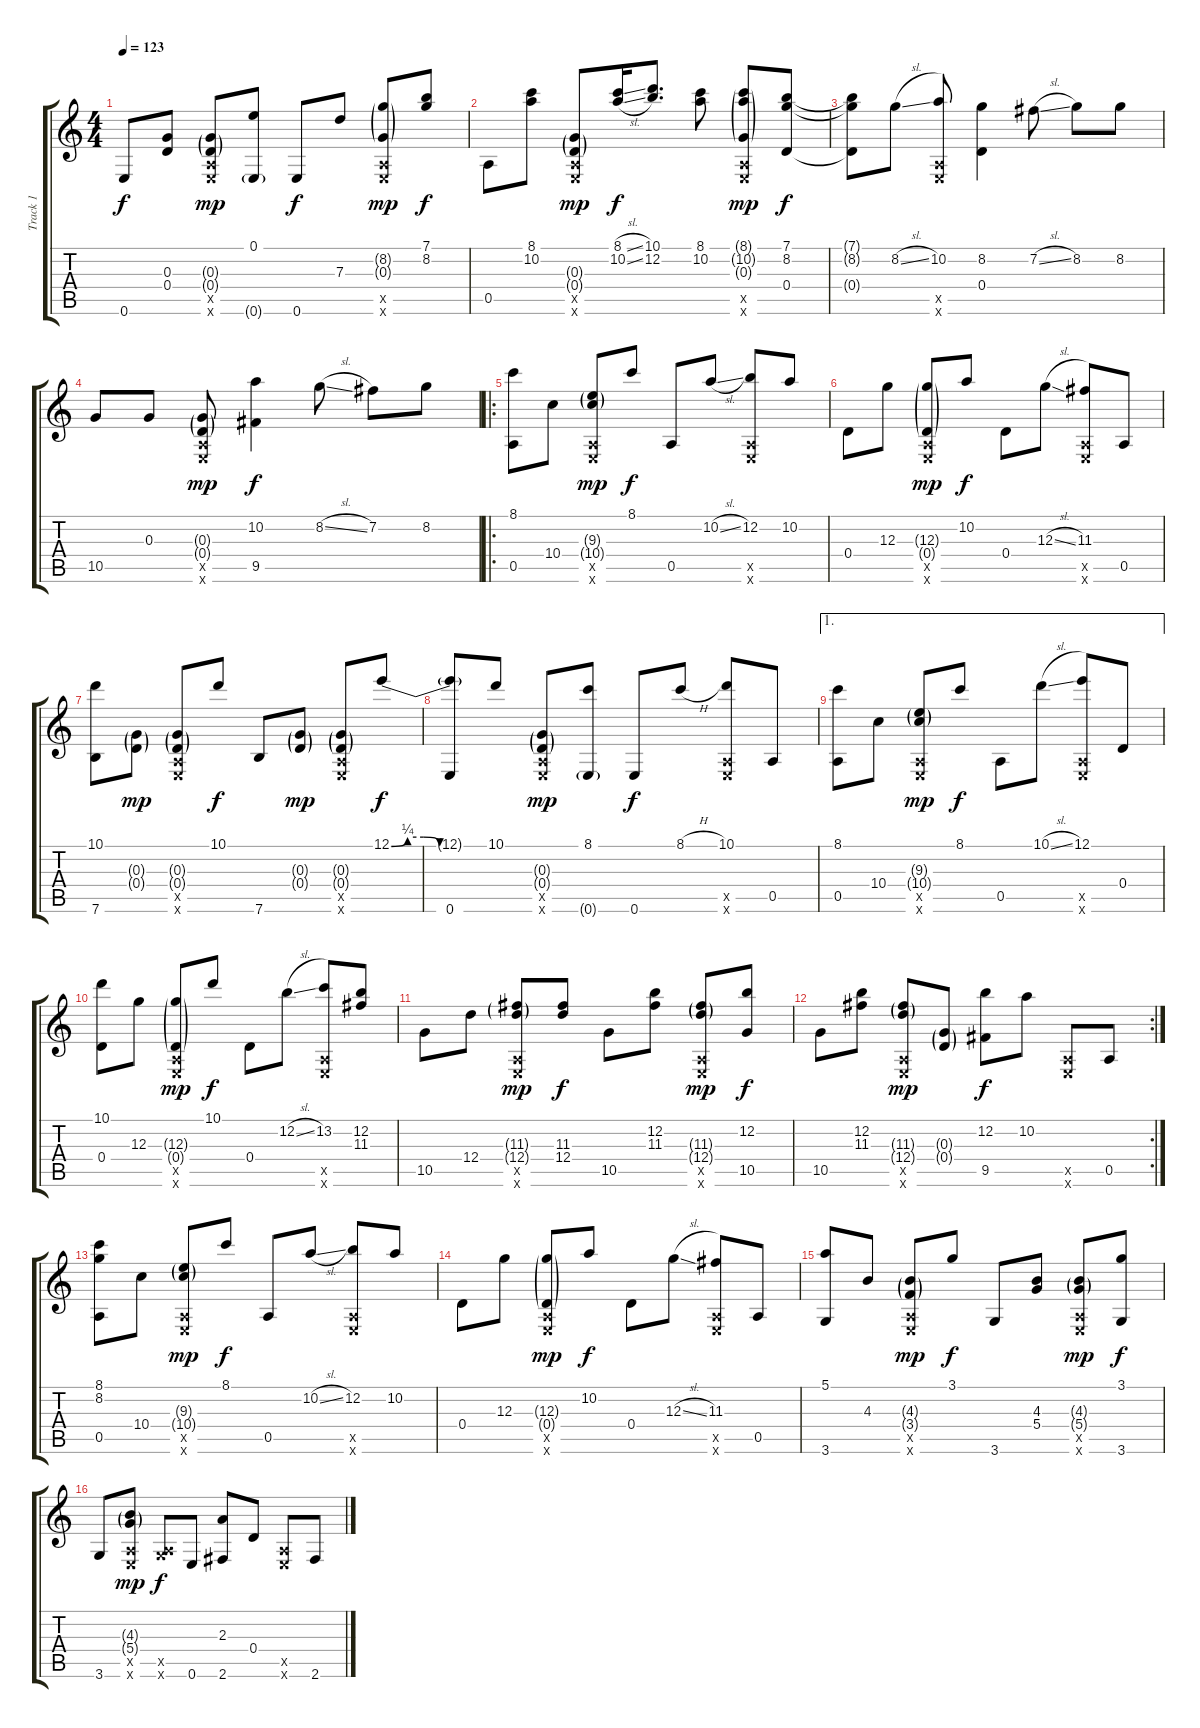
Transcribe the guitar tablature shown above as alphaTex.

\track ("Track 1" "Track 1") {instrument acousticguitarsteel}
\staff {score tabs}
\tuning (E4 B3 G3 D3 A2 E2) {hide}
\ts (4 4)
\tempo 123
\clef g2
\ks c
0.6.8{dy f} (0.3 0.4).8 (0.3{g} 0.4{g} 0.5{x} 0.6{x}).8{dy mp} (0.1 0.6{g}).8 0.6.8{dy f} 7.3.8 (8.2{g} 0.3{g} 0.5{x} 0.6{x}).8{dy mp} (7.1 8.2).8{dy f} |
0.5.8 (8.1 10.2).8 (0.3{g} 0.4{g} 0.5{x} 0.6{x}).8{dy mp} (8.1{sl} 10.2{sl}).16{dy f} (10.1 12.2).8{d} (8.1 10.2).8 (8.1{g} 10.2{g} 0.3{g} 0.5{x} 0.6{x}).8{dy mp} (7.1 8.2 0.4).8{dy f} |
(7.1{t} 8.2{t} 0.4{t}).8 8.2{sl}.8 (10.2 0.5{x} 0.6{x}).8 (8.2 0.4).4 7.2{sl}.8 8.2.8 8.2.8 |
10.5.8 0.3.8 (0.3{g} 0.4{g} 0.5{x} 0.6{x}).8{dy mp} (10.2 9.5).4{dy f} 8.2{sl}.8 7.2.8 8.2.8 |
\ro
(8.1 0.5).8 10.4.8 (9.3{g} 10.4{g} 0.5{x} 0.6{x}).8{dy mp} 8.1.8{dy f} 0.5.8 10.2{sl}.8 (12.2 0.5{x} 0.6{x}).8 10.2.8 |
0.4.8 12.3.8 (12.3{g} 0.4{g} 0.5{x} 0.6{x}).8{dy mp} 10.2.8{dy f} 0.4.8 12.3{sl}.8 (11.3 0.5{x} 0.6{x}).8 0.5.8 |
(10.1 7.6).8 (0.3{g} 0.4{g}).8{dy mp} (0.3{g} 0.4{g} 0.5{x} 0.6{x}).8 10.1.8{dy f} 7.6.8 (0.3{g} 0.4{g}).8{dy mp} (0.3{g} 0.4{g} 0.5{x} 0.6{x}).8 12.1{be (custom 0 0 10 1 20 1 30 0 60 0)}.8{dy f} |
(12.1{t} 0.6).8 10.1.8 (0.3{g} 0.4{g} 0.5{x} 0.6{x}).8{dy mp} (8.1 0.6{g}).8 0.6.8{dy f} 8.1{h}.8 (10.1 0.5{x} 0.6{x}).8 0.5.8 |
\ae 1
(8.1 0.5).8 10.4.8 (9.3{g} 10.4{g} 0.5{x} 0.6{x}).8{dy mp} 8.1.8{dy f} 0.5.8 10.1{sl}.8 (12.1 0.5{x} 0.6{x}).8 0.4.8 |
(10.1 0.4).8 12.3.8 (12.3{g} 0.4{g} 0.5{x} 0.6{x}).8{dy mp} 10.1.8{dy f} 0.4.8 12.2{sl}.8 (13.2 0.5{x} 0.6{x}).8 (12.2 11.3).8 |
10.5.8 12.4.8 (11.3{g} 12.4{g} 0.5{x} 0.6{x}).8{dy mp} (11.3 12.4).8{dy f} 10.5.8 (12.2 11.3).8 (11.3{g} 12.4{g} 0.5{x} 0.6{x}).8{dy mp} (12.2 10.5).8{dy f} |
\rc 2
10.5.8 (12.2 11.3).8 (11.3{g} 12.4{g} 0.5{x} 0.6{x}).8{dy mp} (0.3{g} 0.4{g}).8 (12.2 9.5).8{dy f} 10.2.8 (0.5{x} 0.6{x}).8 0.5.8 |
(8.1 8.2 0.5).8 10.4.8 (9.3{g} 10.4{g} 0.5{x} 0.6{x}).8{dy mp} 8.1.8{dy f} 0.5.8 10.2{sl}.8 (12.2 0.5{x} 0.6{x}).8 10.2.8 |
0.4.8 12.3.8 (12.3{g} 0.4{g} 0.5{x} 0.6{x}).8{dy mp} 10.2.8{dy f} 0.4.8 12.3{sl}.8 (11.3 0.5{x} 0.6{x}).8 0.5.8 |
(5.1 3.6).8 4.3.8 (4.3{g} 3.4{g} 0.5{x} 0.6{x}).8{dy mp} 3.1.8{dy f} 3.6.8 (4.3 5.4).8 (4.3{g} 5.4{g} 0.5{x} 0.6{x}).8{dy mp} (3.1 3.6).8{dy f} |
3.6.8 (4.3{g} 5.4{g} 0.5{x} 0.6{x}).8{dy mp} (0.5{x} 3.6{x}).8{dy f} 0.6.8 (2.3 2.6).8 0.4.8 (0.5{x} 0.6{x}).8 2.6.8
